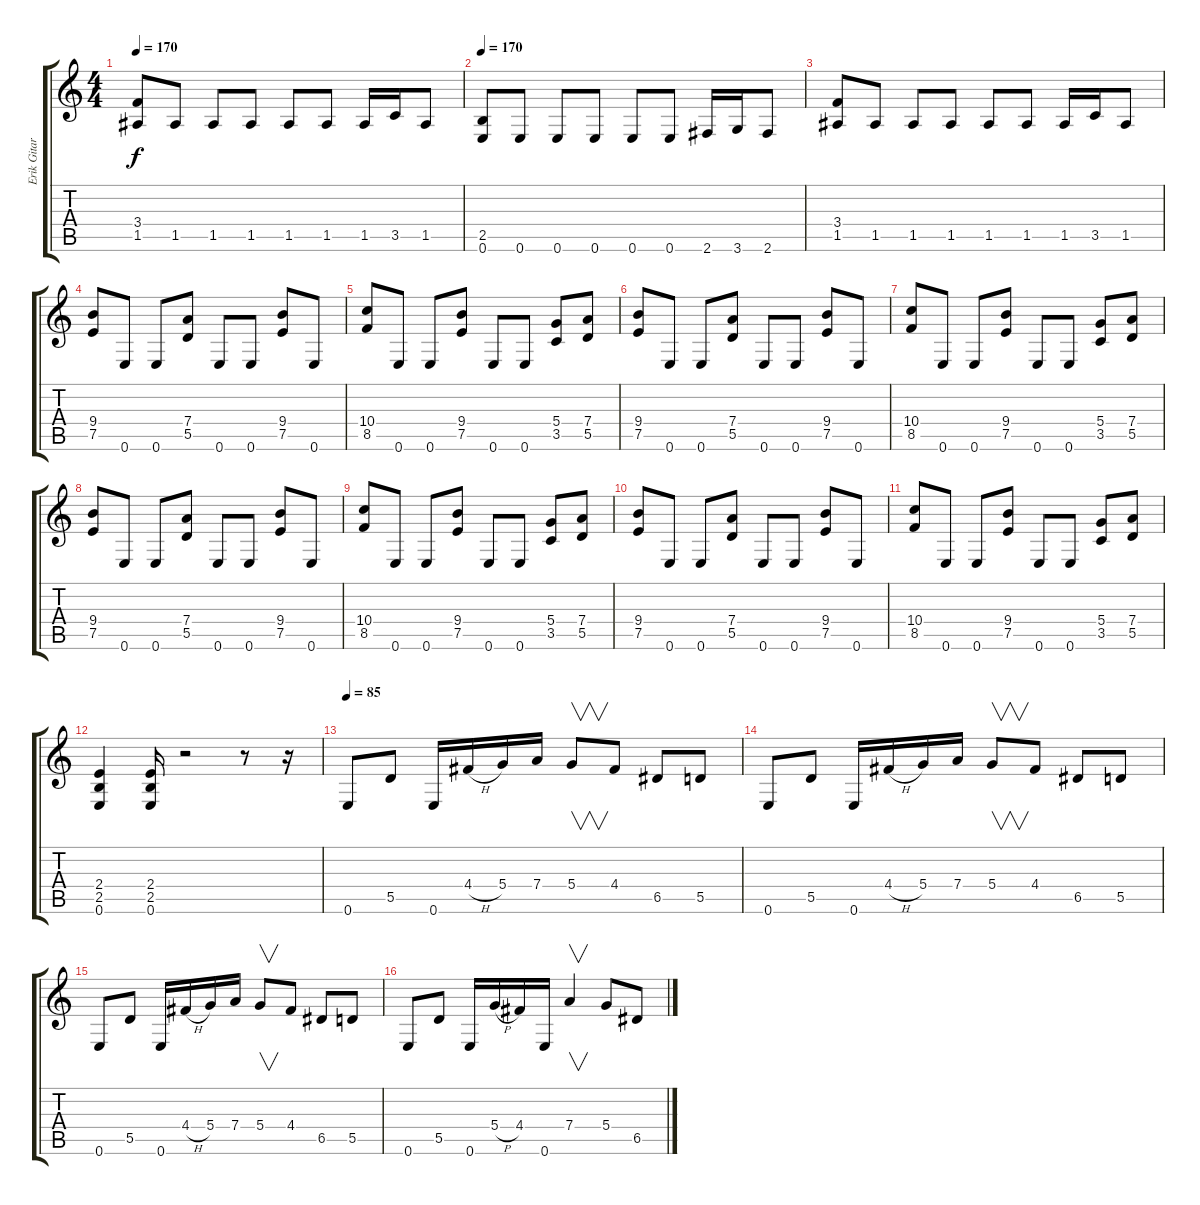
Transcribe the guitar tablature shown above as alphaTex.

\track ("Erik Gitarr" "Erik Gitar") {instrument overdrivenguitar}
\staff {score tabs}
\tuning (E4 B3 G3 D3 A2 E2) {hide}
\ts (4 4)
\tempo 170
\clef g2
\ks c
(3.4 1.5).8{dy f} 1.5.8 1.5.8 1.5.8 1.5.8 1.5.8 1.5.16 3.5.16 1.5.8 |
\tempo 170
(2.5 0.6).8 0.6.8 0.6.8 0.6.8 0.6.8 0.6.8 2.6.16 3.6.16 2.6.8 |
(3.4 1.5).8 1.5.8 1.5.8 1.5.8 1.5.8 1.5.8 1.5.16 3.5.16 1.5.8 |
(9.4 7.5).8 0.6.8 0.6.8 (7.4 5.5).8 0.6.8 0.6.8 (9.4 7.5).8 0.6.8 |
(10.4 8.5).8 0.6.8 0.6.8 (9.4 7.5).8 0.6.8 0.6.8 (5.4 3.5).8 (7.4 5.5).8 |
(9.4 7.5).8 0.6.8 0.6.8 (7.4 5.5).8 0.6.8 0.6.8 (9.4 7.5).8 0.6.8 |
(10.4 8.5).8 0.6.8 0.6.8 (9.4 7.5).8 0.6.8 0.6.8 (5.4 3.5).8 (7.4 5.5).8 |
(9.4 7.5).8 0.6.8 0.6.8 (7.4 5.5).8 0.6.8 0.6.8 (9.4 7.5).8 0.6.8 |
(10.4 8.5).8 0.6.8 0.6.8 (9.4 7.5).8 0.6.8 0.6.8 (5.4 3.5).8 (7.4 5.5).8 |
(9.4 7.5).8 0.6.8 0.6.8 (7.4 5.5).8 0.6.8 0.6.8 (9.4 7.5).8 0.6.8 |
(10.4 8.5).8 0.6.8 0.6.8 (9.4 7.5).8 0.6.8 0.6.8 (5.4 3.5).8 (7.4 5.5).8 |
(2.4 2.5 0.6).4 (2.4 2.5 0.6).16 r.2 r.8 r.16 |
\tempo 85
0.6.8 5.5.8 0.6.16 4.4{h}.16 5.4.16 7.4.16 5.4.8{v} 4.4.8 6.5.8 5.5.8 |
0.6.8 5.5.8 0.6.16 4.4{h}.16 5.4.16 7.4.16 5.4.8{v} 4.4.8 6.5.8 5.5.8 |
0.6.8 5.5.8 0.6.16 4.4{h}.16 5.4.16 7.4.16 5.4.8{v} 4.4.8 6.5.8 5.5.8 |
0.6.8 5.5.8 0.6.16 5.4{h}.16 4.4.16 0.6.16 7.4.4{v} 5.4.8 6.5.8
